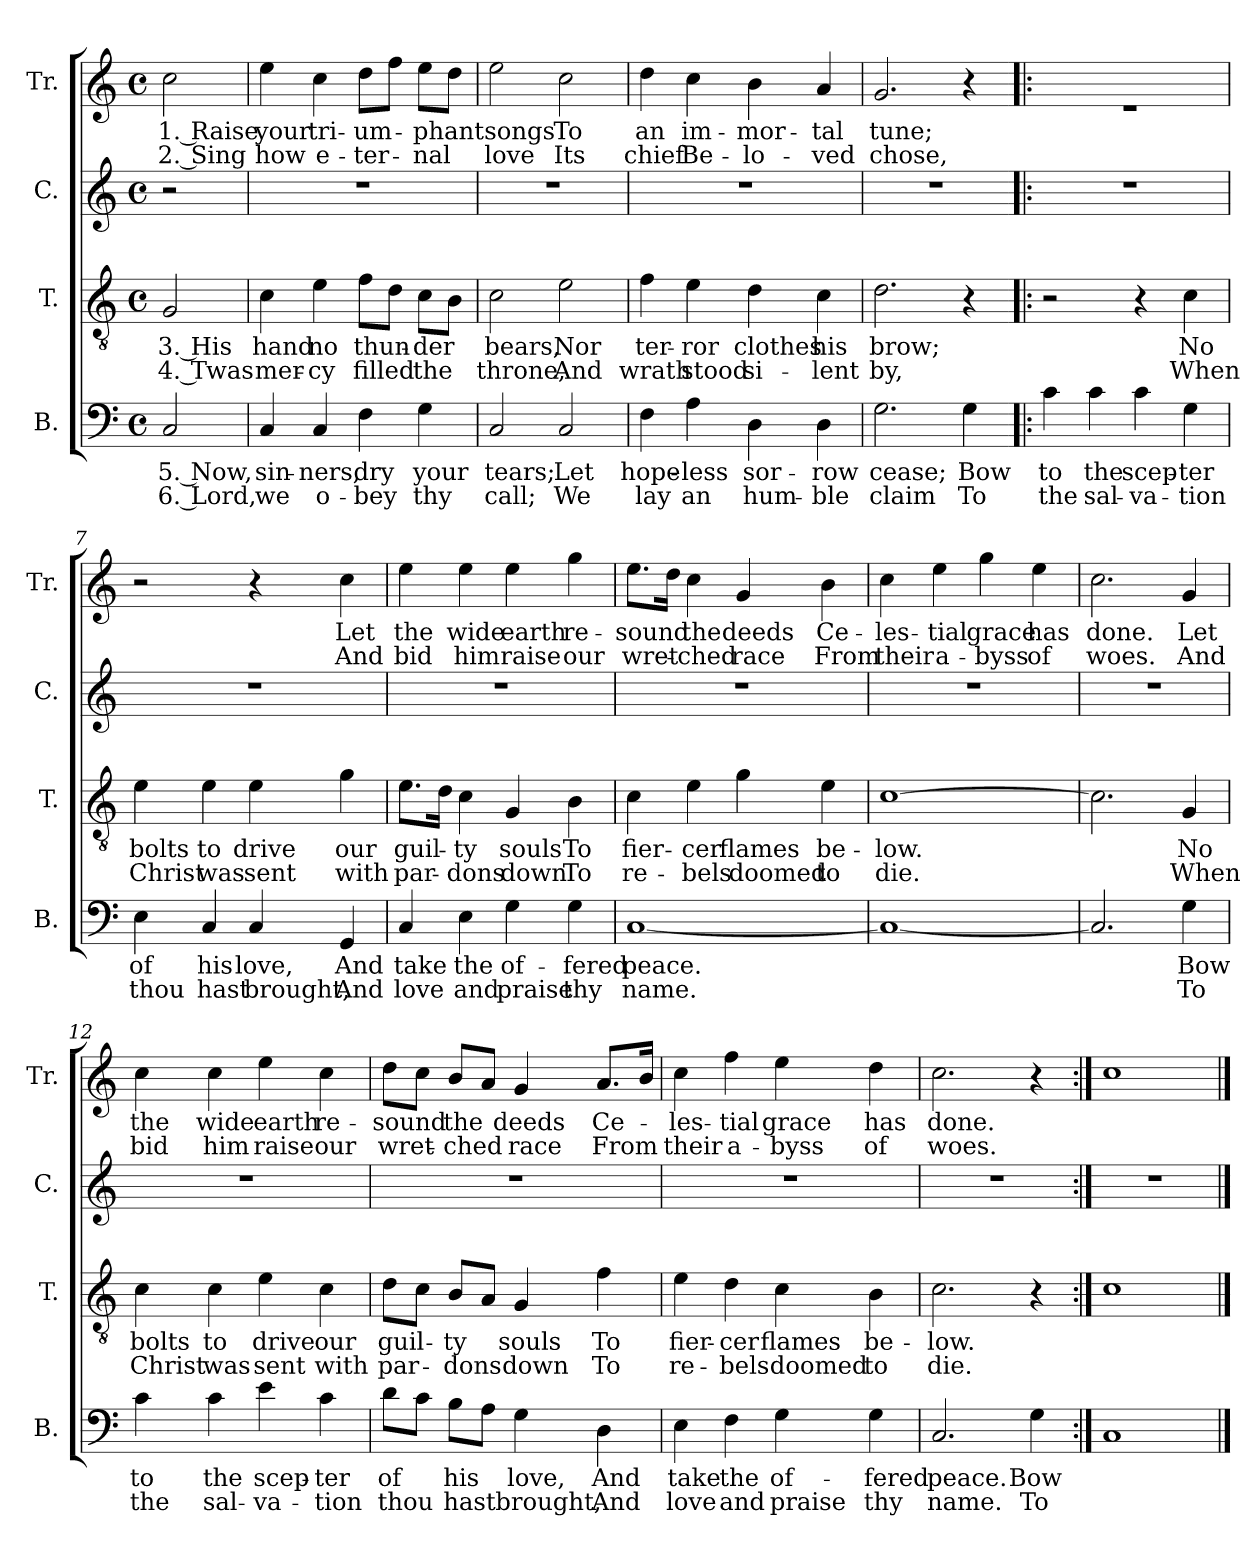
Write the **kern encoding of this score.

**kern	**text	**text	**kern	**text	**text	**kern	**kern	**text	**text
*part4	*part4	*part4	*part3	*part3	*part3	*part2	*part1	*part1	*part1
*staff4	*staff4	*staff4	*staff3	*staff3	*staff3	*staff2	*staff1	*staff1	*staff1
*I"B.	*	*	*I"T.	*	*	*I"C.	*I"Tr.	*	*
*I'B.	*	*	*I'T.	*	*	*I'C.	*I'Tr.	*	*
*clefF4	*	*	*clefGv2	*	*	*clefG2	*clefG2	*	*
*k[]	*	*	*k[]	*	*	*k[]	*k[]	*	*
*M4/4	*	*	*M4/4	*	*	*M4/4	*M4/4	*	*
*met(c)	*	*	*met(c)	*	*	*met(c)	*met(c)	*	*
*MM120	*	*	*MM120	*	*	*MM120	*MM120	*	*
=1	=1	=1	=1	=1	=1	=1	=1	=1	=1
2C/	5. Now,	6. Lord,	2G/	3. His	4. Twas	2r	2cc\	1. Raise	2. Sing
=2	=2	=2	=2	=2	=2	=2	=2	=2	=2
4C/	sin-	we	4c\	hand	mer-	1r	4ee\	your	how
4C/	-ners,	o-	4e\	no	-cy	.	4cc\	tri-	e-
4F\	dry	-bey	8f\L	thun-	filled	.	8dd\L	-um-	-ter-
.	.	.	8d\J	.	.	.	8ff\J	.	.
4G\	your	thy	8c\L	-der	the	.	8ee\L	-phant	-nal
.	.	.	8B\J	.	.	.	8dd\J	.	.
=3	=3	=3	=3	=3	=3	=3	=3	=3	=3
2C/	tears;	call;	2c\	bears,	throne,	1r	2ee\	songs	love
2C/	Let	We	2e\	Nor	And	.	2cc\	To	Its
=4	=4	=4	=4	=4	=4	=4	=4	=4	=4
4F\	hope-	lay	4f\	ter-	wrath	1r	4dd\	an	chief
4A\	-less	an	4e\	-ror	stood	.	4cc\	im-	Be-
4D\	sor-	hum-	4d\	clothes	si-	.	4b\	-mor-	-lo-
4D\	-row	-ble	4c\	his	-lent	.	4a/	-tal	-ved
=5	=5	=5	=5	=5	=5	=5	=5	=5	=5
2.G\	cease;	claim	2.d\	brow;	by,	1r	2.g/	tune;	chose,
4G\	Bow	To	4r	.	.	.	4r	.	.
=6!|:	=6!|:	=6!|:	=6!|:	=6!|:	=6!|:	=6!|:	=6!|:	=6!|:	=6!|:
4c\	to	the	2r	.	.	1r	1re	.	.
4c\	the	sal-	.	.	.	.	.	.	.
4c\	scep-	-va-	4r	.	.	.	.	.	.
4G\	-ter	-tion	4c\	No	When	.	.	.	.
!!LO:LB:g=z
=7	=7	=7	=7	=7	=7	=7	=7	=7	=7
4E\	of	thou	4e\	bolts	Christ	1r	2r	.	.
4C/	his	hast	4e\	to	was	.	.	.	.
4C/	love,	brought,	4e\	drive	sent	.	4r	.	.
4GG/	And	And	4g\	our	with	.	4cc\	Let	And
=8	=8	=8	=8	=8	=8	=8	=8	=8	=8
4C/	take	love	8.e\L	guil-	par-	1r	4ee\	the	bid
.	.	.	16d\Jk	.	.	.	.	.	.
4E\	the	and	4c\	-ty	-dons	.	4ee\	wide	him
4G\	of-	praise	4G/	souls	down	.	4ee\	earth	raise
4G\	-fered	thy	4B\	To	To	.	4gg\	re-	our
=9	=9	=9	=9	=9	=9	=9	=9	=9	=9
[1C	peace.	name.	4c\	fier-	re-	1r	8.ee\L	-sound	wret-
.	.	.	.	.	.	.	16dd\Jk	.	.
.	.	.	4e\	-cer	-bels	.	4cc\	the	-ched
.	.	.	4g\	flames	doomed	.	4g/	deeds	race
.	.	.	4e\	be-	to	.	4b\	Ce-	From
=10	=10	=10	=10	=10	=10	=10	=10	=10	=10
1C_	.	.	[1c	-low.	die.	1r	4cc\	-les-	their
.	.	.	.	.	.	.	4ee\	-tial	a-
.	.	.	.	.	.	.	4gg\	grace	-byss
.	.	.	.	.	.	.	4ee\	has	of
=11	=11	=11	=11	=11	=11	=11	=11	=11	=11
2.C/]	.	.	2.c\]	.	.	1r	2.cc\	done.	woes.
4G\	Bow	To	4G/	No	When	.	4g/	Let	And
!!LO:LB:g=z
=12	=12	=12	=12	=12	=12	=12	=12	=12	=12
4c\	to	the	4c\	bolts	Christ	1r	4cc\	the	bid
4c\	the	sal-	4c\	to	was	.	4cc\	wide	him
4e\	scep-	-va-	4e\	drive	sent	.	4ee\	earth	raise
4c\	-ter	-tion	4c\	our	with	.	4cc\	re-	our
=13	=13	=13	=13	=13	=13	=13	=13	=13	=13
8d\L	of	thou	8d\L	guil-	par-	1r	8dd\L	-sound	wret-
8c\J	.	.	8c\J	.	.	.	8cc\J	.	.
8B\L	his	hast	8B/L	-ty	-dons	.	8b/L	the	-ched
8A\J	.	.	8A/J	.	.	.	8a/J	.	.
4G\	love,	brought,	4G/	souls	down	.	4g/	deeds	race
4D\	And	And	4f\	To	To	.	8.a/L	Ce-	From
.	.	.	.	.	.	.	16b/Jk	.	.
=14	=14	=14	=14	=14	=14	=14	=14	=14	=14
4E\	take	love	4e\	fier-	re-	1r	4cc\	-les-	their
4F\	the	and	4d\	-cer	-bels	.	4ff\	-tial	a-
4G\	of-	praise	4c\	flames	doomed	.	4ee\	grace	byss
4G\	-fered	thy	4B\	be-	to	.	4dd\	has	of
=15	=15	=15	=15	=15	=15	=15	=15	=15	=15
2.C/	peace.	name.	2.c\	-low.	die.	1r	2.cc\	done.	woes.
4G\	Bow	To	4r	.	.	.	4r	.	.
=16:|!	=16:|!	=16:|!	=16:|!	=16:|!	=16:|!	=16:|!	=16:|!	=16:|!	=16:|!
1C	.	.	1c	.	.	1r	1cc	.	.
==	==	==	==	==	==	==	==	==	==
*-	*-	*-	*-	*-	*-	*-	*-	*-	*-
